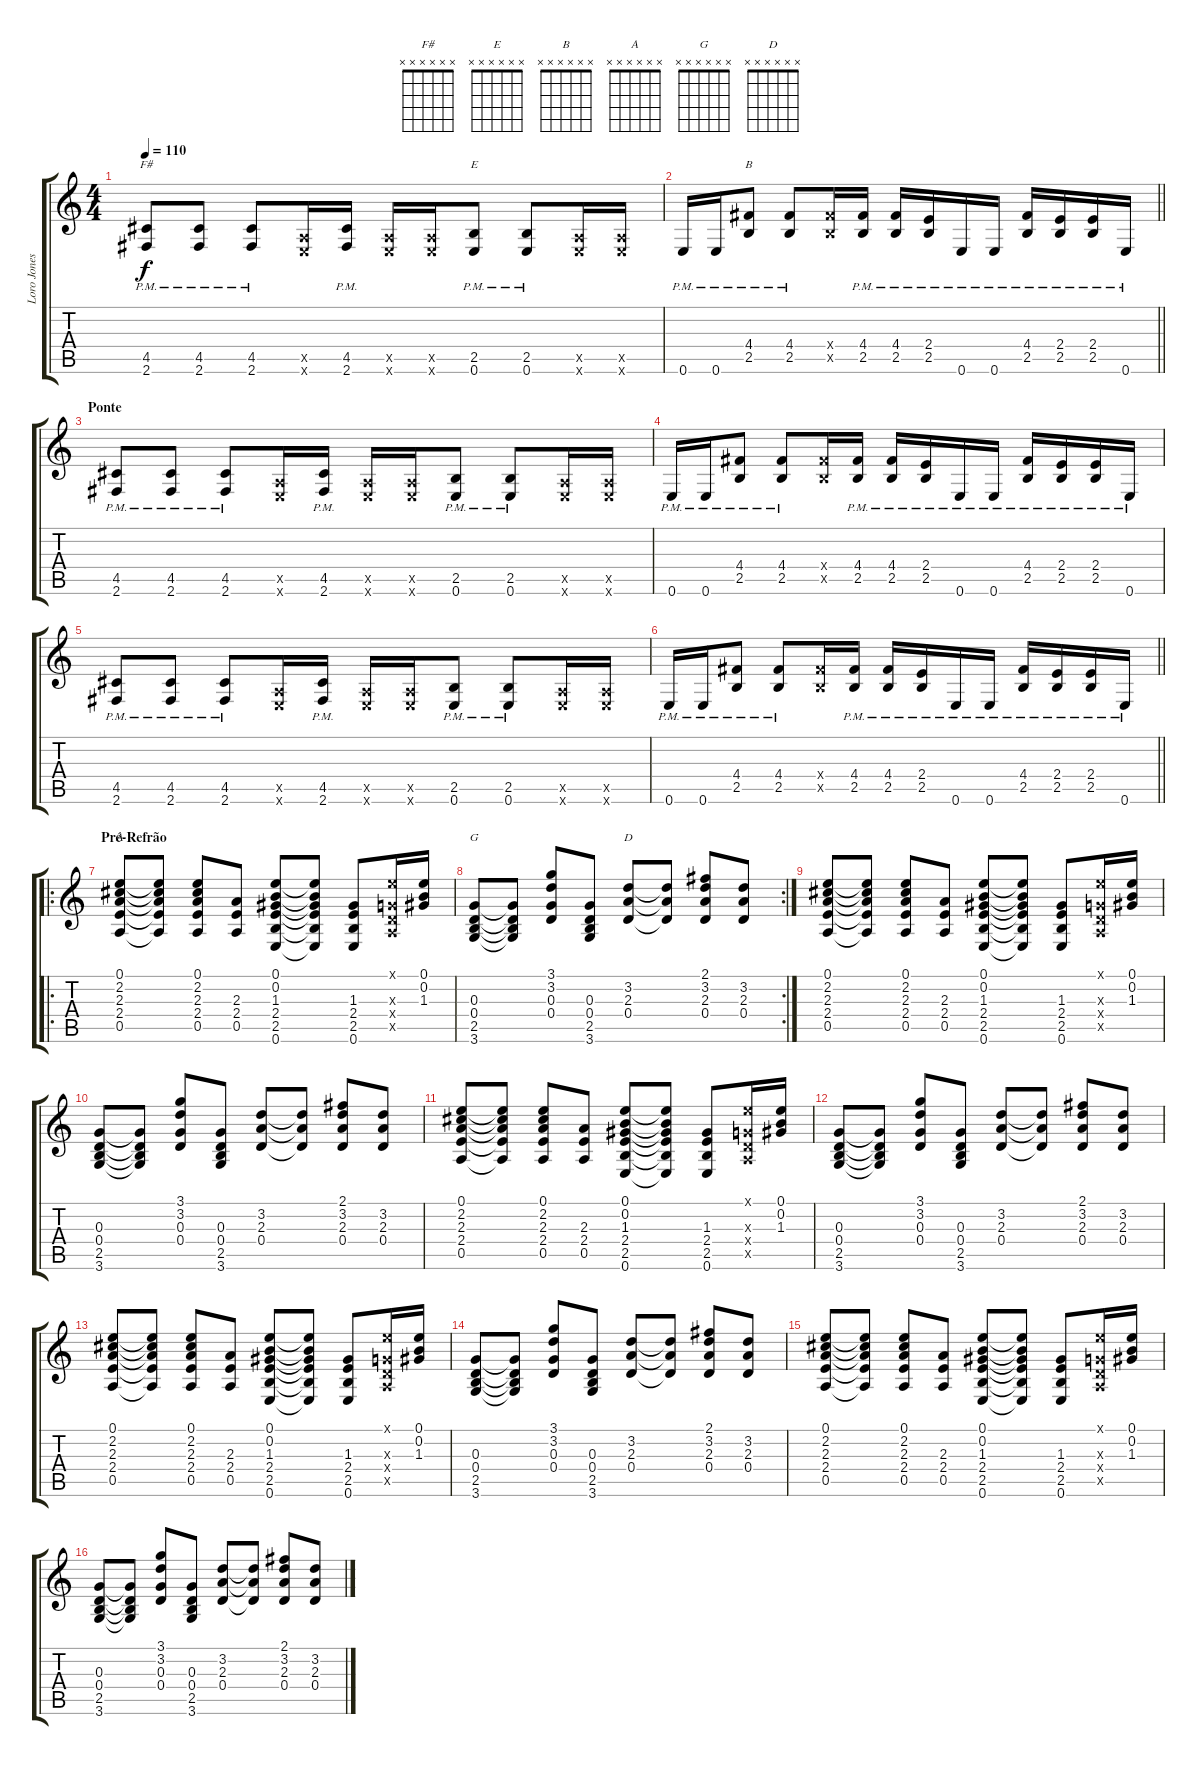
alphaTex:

\track ("Loro Jones" "Loro Jones") {instrument acousticguitarsteel}
\staff {score tabs}
\tuning (E4 B3 G3 D3 A2 E2) {hide}
\chord ("F#" x x x x x x)
\chord ("E" x x x x x x)
\chord ("B" x x x x x x)
\chord ("A" x x x x x x)
\chord ("G" x x x x x x)
\chord ("D" x x x x x x)
\ts (4 4)
\tempo 110
\clef g2
\ks c
(4.5 2.6{pm}).8{ch "F#" dy f} (4.5 2.6{pm}).8 (4.5 2.6{pm}).8 (0.5{x} 0.6{x}).16 (4.5 2.6{pm}).16 (0.5{x} 0.6{x}).16 (0.5{x} 0.6{x}).16 (2.5{pm} 0.6).8{ch "E"} (2.5{pm} 0.6).8 (0.5{x} 0.6{x}).16 (0.5{x} 0.6{x}).16 |
\barLineRight lightlight
0.6{pm}.16 0.6{pm}.16 (4.4 2.5{pm}).8{ch "B"} (4.4{pm} 2.5{pm}).8 (4.4{x} 2.5{x}).16 (4.4{pm} 2.5).16 (4.4{pm} 2.5).16 (2.4{pm} 2.5).16 0.6{pm}.16 0.6{pm}.16 (4.4 2.5{pm}).16 (2.4 2.5{pm}).16 (2.4 2.5{pm}).16 0.6{pm}.16 |
\section ("" "Ponte")
(4.5 2.6{pm}).8 (4.5 2.6{pm}).8 (4.5 2.6{pm}).8 (0.5{x} 0.6{x}).16 (4.5 2.6{pm}).16 (0.5{x} 0.6{x}).16 (0.5{x} 0.6{x}).16 (2.5{pm} 0.6).8 (2.5{pm} 0.6).8 (0.5{x} 0.6{x}).16 (0.5{x} 0.6{x}).16 |
0.6{pm}.16 0.6{pm}.16 (4.4 2.5{pm}).8 (4.4{pm} 2.5{pm}).8 (4.4{x} 2.5{x}).16 (4.4{pm} 2.5).16 (4.4{pm} 2.5).16 (2.4{pm} 2.5).16 0.6{pm}.16 0.6{pm}.16 (4.4 2.5{pm}).16 (2.4 2.5{pm}).16 (2.4 2.5{pm}).16 0.6{pm}.16 |
(4.5 2.6{pm}).8 (4.5 2.6{pm}).8 (4.5 2.6{pm}).8 (0.5{x} 0.6{x}).16 (4.5 2.6{pm}).16 (0.5{x} 0.6{x}).16 (0.5{x} 0.6{x}).16 (2.5{pm} 0.6).8 (2.5{pm} 0.6).8 (0.5{x} 0.6{x}).16 (0.5{x} 0.6{x}).16 |
\barLineRight lightlight
0.6{pm}.16 0.6{pm}.16 (4.4 2.5{pm}).8 (4.4{pm} 2.5{pm}).8 (4.4{x} 2.5{x}).16 (4.4{pm} 2.5).16 (4.4{pm} 2.5).16 (2.4{pm} 2.5).16 0.6{pm}.16 0.6{pm}.16 (4.4 2.5{pm}).16 (2.4 2.5{pm}).16 (2.4 2.5{pm}).16 0.6{pm}.16 |
\ro
\section ("" "Pré-Refrão")
(0.1 2.2 2.3 2.4 0.5).8{ch "A"} (0.1{t} 2.2{t} 2.3{t} 2.4{t} 0.5{t}).8 (0.1 2.2 2.3 2.4 0.5).8 (2.3 2.4 0.5).8 (0.1 0.2 1.3 2.4 2.5 0.6).8 (0.1{t} 0.2{t} 1.3{t} 2.4{t} 2.5{t} 0.6{t}).8 (1.3 2.4 2.5 0.6).8 (0.1{x} 0.3{x} 0.4{x} 0.5{x}).16 (0.1 0.2 1.3).16 |
\rc 2
(0.3 0.4 2.5 3.6).8{ch "G"} (0.3{t} 0.4{t} 2.5{t} 3.6{t}).8 (3.1 3.2 0.3 0.4).8 (0.3 0.4 2.5 3.6).8 (3.2 2.3 0.4).8{ch "D"} (3.2{t} 2.3{t} 0.4{t}).8 (2.1 3.2 2.3 0.4).8 (3.2 2.3 0.4).8 |
(0.1 2.2 2.3 2.4 0.5).8 (0.1{t} 2.2{t} 2.3{t} 2.4{t} 0.5{t}).8 (0.1 2.2 2.3 2.4 0.5).8 (2.3 2.4 0.5).8 (0.1 0.2 1.3 2.4 2.5 0.6).8 (0.1{t} 0.2{t} 1.3{t} 2.4{t} 2.5{t} 0.6{t}).8 (1.3 2.4 2.5 0.6).8 (0.1{x} 0.3{x} 0.4{x} 0.5{x}).16 (0.1 0.2 1.3).16 |
(0.3 0.4 2.5 3.6).8 (0.3{t} 0.4{t} 2.5{t} 3.6{t}).8 (3.1 3.2 0.3 0.4).8 (0.3 0.4 2.5 3.6).8 (3.2 2.3 0.4).8 (3.2{t} 2.3{t} 0.4{t}).8 (2.1 3.2 2.3 0.4).8 (3.2 2.3 0.4).8 |
(0.1 2.2 2.3 2.4 0.5).8 (0.1{t} 2.2{t} 2.3{t} 2.4{t} 0.5{t}).8 (0.1 2.2 2.3 2.4 0.5).8 (2.3 2.4 0.5).8 (0.1 0.2 1.3 2.4 2.5 0.6).8 (0.1{t} 0.2{t} 1.3{t} 2.4{t} 2.5{t} 0.6{t}).8 (1.3 2.4 2.5 0.6).8 (0.1{x} 0.3{x} 0.4{x} 0.5{x}).16 (0.1 0.2 1.3).16 |
(0.3 0.4 2.5 3.6).8 (0.3{t} 0.4{t} 2.5{t} 3.6{t}).8 (3.1 3.2 0.3 0.4).8 (0.3 0.4 2.5 3.6).8 (3.2 2.3 0.4).8 (3.2{t} 2.3{t} 0.4{t}).8 (2.1 3.2 2.3 0.4).8 (3.2 2.3 0.4).8 |
(0.1 2.2 2.3 2.4 0.5).8 (0.1{t} 2.2{t} 2.3{t} 2.4{t} 0.5{t}).8 (0.1 2.2 2.3 2.4 0.5).8 (2.3 2.4 0.5).8 (0.1 0.2 1.3 2.4 2.5 0.6).8 (0.1{t} 0.2{t} 1.3{t} 2.4{t} 2.5{t} 0.6{t}).8 (1.3 2.4 2.5 0.6).8 (0.1{x} 0.3{x} 0.4{x} 0.5{x}).16 (0.1 0.2 1.3).16 |
(0.3 0.4 2.5 3.6).8 (0.3{t} 0.4{t} 2.5{t} 3.6{t}).8 (3.1 3.2 0.3 0.4).8 (0.3 0.4 2.5 3.6).8 (3.2 2.3 0.4).8 (3.2{t} 2.3{t} 0.4{t}).8 (2.1 3.2 2.3 0.4).8 (3.2 2.3 0.4).8 |
(0.1 2.2 2.3 2.4 0.5).8 (0.1{t} 2.2{t} 2.3{t} 2.4{t} 0.5{t}).8 (0.1 2.2 2.3 2.4 0.5).8 (2.3 2.4 0.5).8 (0.1 0.2 1.3 2.4 2.5 0.6).8 (0.1{t} 0.2{t} 1.3{t} 2.4{t} 2.5{t} 0.6{t}).8 (1.3 2.4 2.5 0.6).8 (0.1{x} 0.3{x} 0.4{x} 0.5{x}).16 (0.1 0.2 1.3).16 |
(0.3 0.4 2.5 3.6).8 (0.3{t} 0.4{t} 2.5{t} 3.6{t}).8 (3.1 3.2 0.3 0.4).8 (0.3 0.4 2.5 3.6).8 (3.2 2.3 0.4).8 (3.2{t} 2.3{t} 0.4{t}).8 (2.1 3.2 2.3 0.4).8 (3.2 2.3 0.4).8
